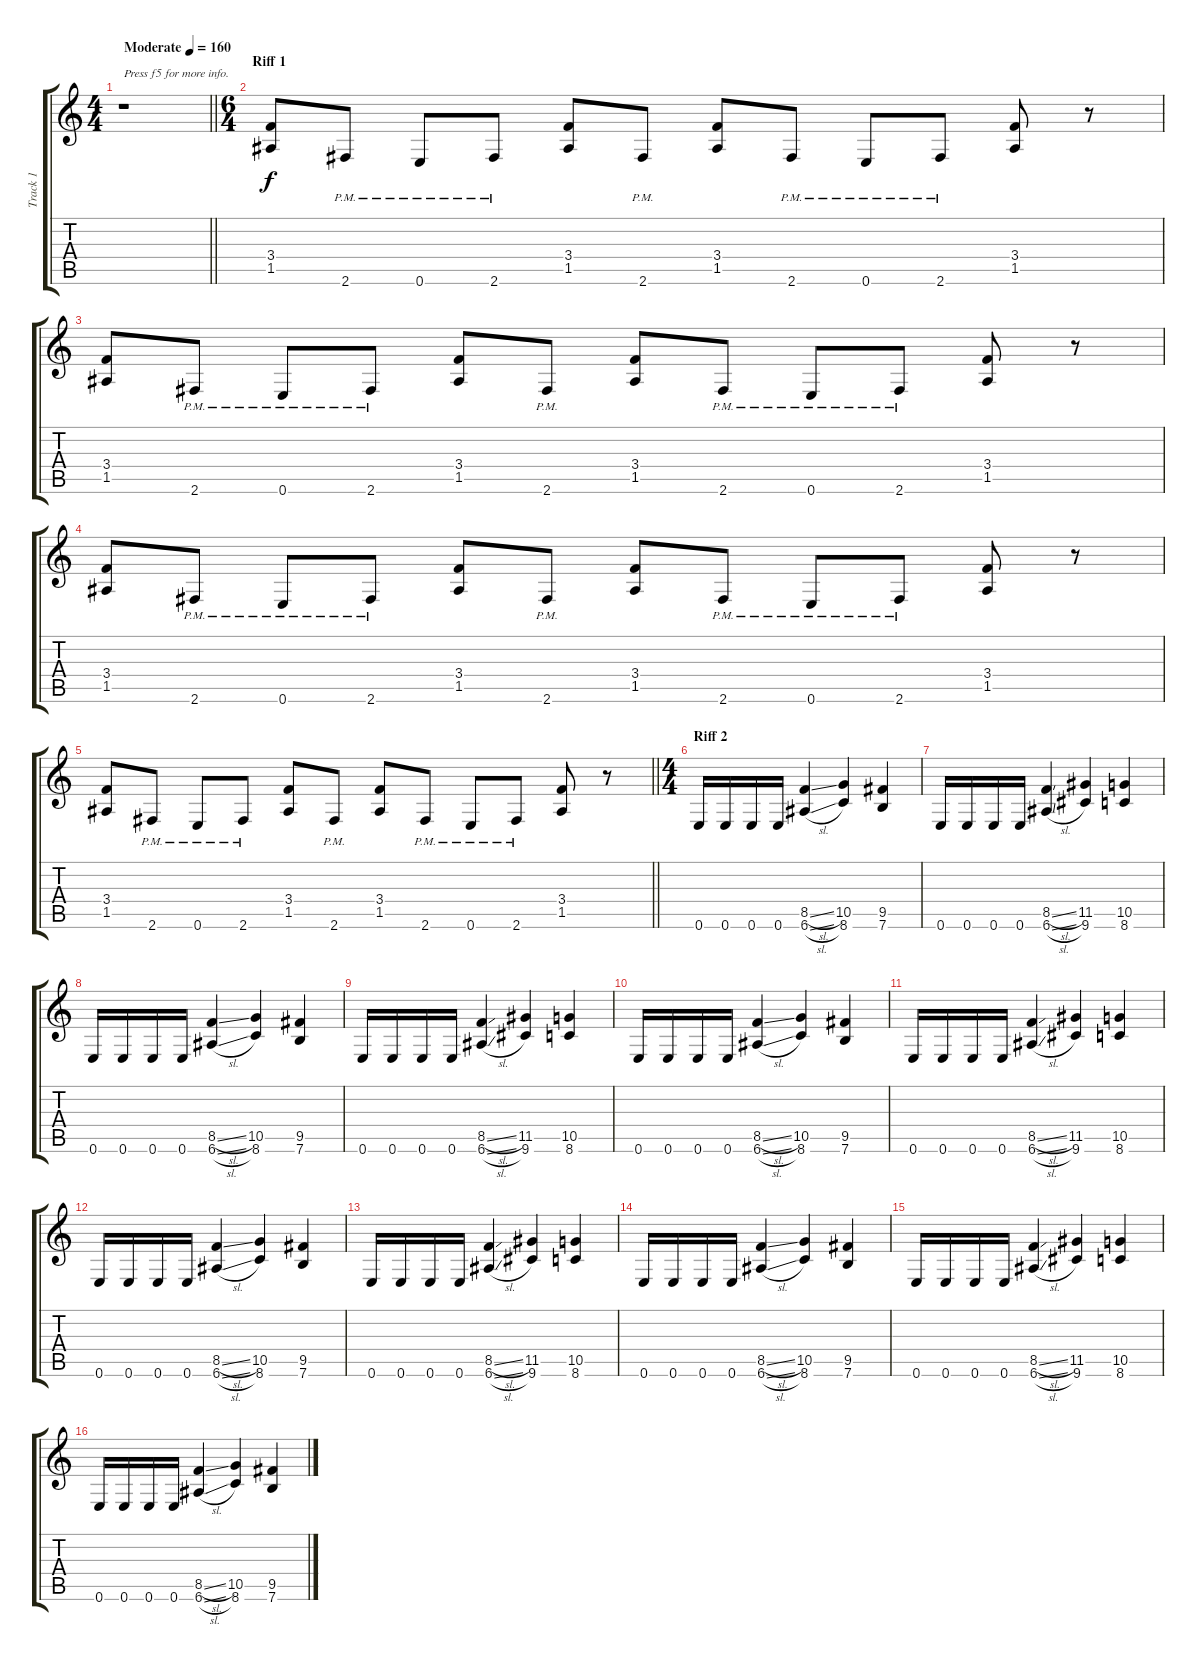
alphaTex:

\track ("Track 1" "Track 1") {instrument distortionguitar}
\staff {score tabs}
\tuning (E4 B3 G3 D3 A2 E2) {hide}
\ts (4 4)
\tempo (160 "Moderate")
\clef g2
\barLineRight lightlight
\ks c
r.1{txt "Press f5 for more info." dy f instrument distortionguitar} |
\ts (6 4)
\section ("" "Riff 1")
(3.4 1.5).8 2.6{pm}.8 0.6{pm}.8 2.6{pm}.8 (3.4 1.5).8 2.6{pm}.8 (3.4 1.5).8 2.6{pm}.8 0.6{pm}.8 2.6{pm}.8 (3.4 1.5).8 r.8 |
(3.4 1.5).8 2.6{pm}.8 0.6{pm}.8 2.6{pm}.8 (3.4 1.5).8 2.6{pm}.8 (3.4 1.5).8 2.6{pm}.8 0.6{pm}.8 2.6{pm}.8 (3.4 1.5).8 r.8 |
(3.4 1.5).8 2.6{pm}.8 0.6{pm}.8 2.6{pm}.8 (3.4 1.5).8 2.6{pm}.8 (3.4 1.5).8 2.6{pm}.8 0.6{pm}.8 2.6{pm}.8 (3.4 1.5).8 r.8 |
\barLineRight lightlight
(3.4 1.5).8 2.6{pm}.8 0.6{pm}.8 2.6{pm}.8 (3.4 1.5).8 2.6{pm}.8 (3.4 1.5).8 2.6{pm}.8 0.6{pm}.8 2.6{pm}.8 (3.4 1.5).8 r.8 |
\ts (4 4)
\section ("" "Riff 2")
0.6.16 0.6.16 0.6.16 0.6.16 (8.5{sl} 6.6{sl}).4 (10.5 8.6).4 (9.5 7.6).4 |
0.6.16 0.6.16 0.6.16 0.6.16 (8.5{sl} 6.6{sl}).4 (11.5 9.6).4 (10.5 8.6).4 |
0.6.16 0.6.16 0.6.16 0.6.16 (8.5{sl} 6.6{sl}).4 (10.5 8.6).4 (9.5 7.6).4 |
0.6.16 0.6.16 0.6.16 0.6.16 (8.5{sl} 6.6{sl}).4 (11.5 9.6).4 (10.5 8.6).4 |
0.6.16 0.6.16 0.6.16 0.6.16 (8.5{sl} 6.6{sl}).4 (10.5 8.6).4 (9.5 7.6).4 |
0.6.16 0.6.16 0.6.16 0.6.16 (8.5{sl} 6.6{sl}).4 (11.5 9.6).4 (10.5 8.6).4 |
0.6.16 0.6.16 0.6.16 0.6.16 (8.5{sl} 6.6{sl}).4 (10.5 8.6).4 (9.5 7.6).4 |
0.6.16 0.6.16 0.6.16 0.6.16 (8.5{sl} 6.6{sl}).4 (11.5 9.6).4 (10.5 8.6).4 |
0.6.16 0.6.16 0.6.16 0.6.16 (8.5{sl} 6.6{sl}).4 (10.5 8.6).4 (9.5 7.6).4 |
0.6.16 0.6.16 0.6.16 0.6.16 (8.5{sl} 6.6{sl}).4 (11.5 9.6).4 (10.5 8.6).4 |
0.6.16 0.6.16 0.6.16 0.6.16 (8.5{sl} 6.6{sl}).4 (10.5 8.6).4 (9.5 7.6).4
